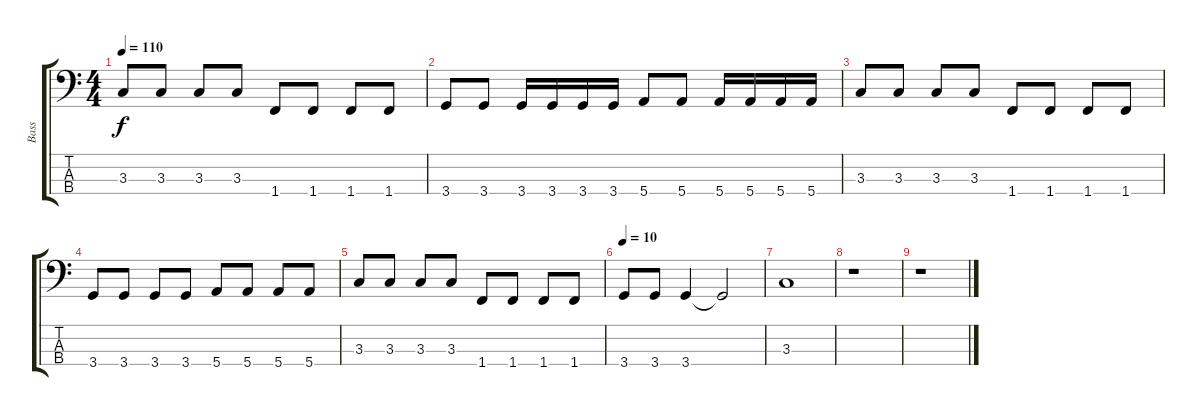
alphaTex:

\track ("Bass" "Bass") {instrument electricbasspick}
\staff {score tabs}
\tuning (G2 D2 A1 E1) {hide}
\ts (4 4)
\tempo 110
\clef f4
\ks c
3.3.8{dy f} 3.3.8 3.3.8 3.3.8 1.4.8 1.4.8 1.4.8 1.4.8 |
3.4.8 3.4.8 3.4.16 3.4.16 3.4.16 3.4.16 5.4.8 5.4.8 5.4.16 5.4.16 5.4.16 5.4.16 |
3.3.8 3.3.8 3.3.8 3.3.8 1.4.8 1.4.8 1.4.8 1.4.8 |
3.4.8 3.4.8 3.4.8 3.4.8 5.4.8 5.4.8 5.4.8 5.4.8 |
3.3.8 3.3.8 3.3.8 3.3.8 1.4.8 1.4.8 1.4.8 1.4.8 |
\tempo 10
3.4.8 3.4.8 3.4.4 3.4{t}.2 |
3.3.1 |
r.1 |
r.1
